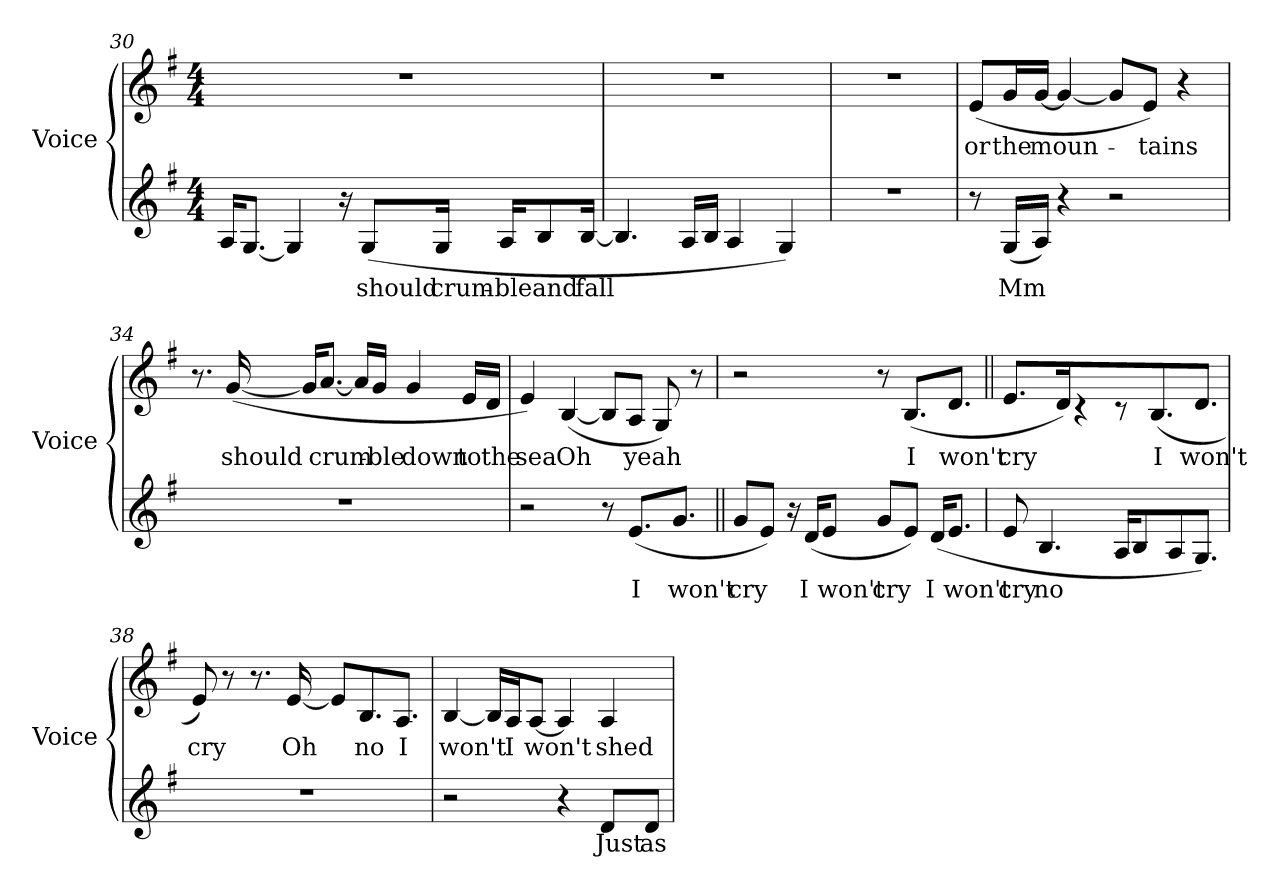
**kern	**text	**kern	**text
*part2	*part2	*part1	*part1
*staff2	*staff2	*staff1	*staff1
*I"Voice	*	*I"Voice	*
*I'Voice	*	*I'Voice	*
*clefG2	*	*clefG2	*
*k[f#]	*	*k[f#]	*
*G:	*	*G:	*
*M4/4	*	*M4/4	*
=30	=30	=30	=30
16Ai/KL	.	1r	.
[8.Gi/J	.	.	.
4Gi/]	.	.	.
16r	.	.	.
!	!LO:LY:b:color=#000000	!	!
(8Gi/L	should	.	.
!	!LO:LY:b:color=#000000	!	!
16Gi/Jk	crum-	.	.
!	!LO:LY:b:color=#000000	!	!
16Ai/KL	-ble	.	.
!	!LO:LY:b:color=#000000	!	!
8Bi/	and	.	.
!	!LO:LY:b:color=#000000	!	!
[16Bi/Jk	fall	.	.
!!LO:LB:g=z
=31	=31	=31	=31
4.Bi/]	.	1r	.
16Ai/LL	.	.	.
16Bi/JJ	.	.	.
4Ai/	.	.	.
4Gi/)	.	.	.
!!LO:LB:g=z
=32	=32	=32	=32
1r	.	1r	.
=33	=33	=33	=33
!	!	!	!LO:LY:b:color=#000000
8r	.	(8ei/L	or
!	!LO:LY:b:color=#000000	!	!
!	!	!	!LO:LY:b:color=#000000
(16Gi/LL	Mm	16gi/L	the
!	!	!	!LO:LY:b:color=#000000
16Ai/JJ)	.	[16gi/JJ	moun-
4r	.	4gi/_	.
2r	.	8gi/L]	.
!	!	!	!LO:LY:b:color=#000000
.	.	8ei/J)	-tains
.	.	4r	.
!!LO:PB:g=z
=34	=34	=34	=34
1r	.	8.r	.
!	!	!	!LO:LY:b:color=#000000
.	.	([16gi/	should
.	.	16gi/KL]	.
!	!	!	!LO:LY:b:color=#000000
.	.	[8.ai/J	crum-
.	.	16ai/LL]	.
!	!	!	!LO:LY:b:color=#000000
.	.	16gi/JJ	-ble
!	!	!	!LO:LY:b:color=#000000
.	.	4gi/	down
!	!	!	!LO:LY:b:color=#000000
.	.	16ei/LL	to
!	!	!	!LO:LY:b:color=#000000
.	.	16di/JJ	the
!!LO:PB:g=z
=35	=35	=35	=35
!	!	!	!LO:LY:b:color=#000000
2r	.	4ei/)	sea
!	!	!	!LO:LY:b:color=#000000
.	.	([4Bi/	Oh
8r	.	8Bi/L]	.
!	!LO:LY:b:color=#000000	!	!
!	!	!	!LO:LY:b:color=#000000
(8.ei/L	I	8Ai/J	yeah
.	.	8Gi/)	.
!	!LO:LY:b:color=#000000	!	!
8.gi/J	won't	.	.
.	.	8r	.
=36||	=36	=36	=36
!	!LO:LY:b:color=#000000	!	!
8gi/L	cry	2r	.
8ei/J)	.	.	.
16r	.	.	.
!	!LO:LY:b:color=#000000	!	!
(16di/KL	I	.	.
!	!LO:LY:b:color=#000000	!	!
8ei/J	won't	.	.
!	!LO:LY:b:color=#000000	!	!
8gi/L	cry	8r	.
!	!	!	!LO:LY:b:color=#000000
8ei/J)	.	(8.Bi/L	I
!	!LO:LY:b:color=#000000	!	!
(16di/KL	I	.	.
!	!LO:LY:b:color=#000000	!	!
!	!	!	!LO:LY:b:color=#000000
8.ei/J	won't	8.di/J	won't
=37	=37||	=37||	=37||
!	!LO:LY:b:color=#000000	!	!
!	!	!	!LO:LY:b:color=#000000
8ei/	cry	8.ei/L	cry
!	!LO:LY:b:color=#000000	!	!
4.Bi/	no	.	.
.	.	16di/Jk)	.
.	.	4r	.
16Ai/KL	.	8r	.
8Bi/	.	.	.
!	!	!	!LO:LY:b:color=#000000
.	.	(8.Bi/	I
8Ai/	.	.	.
!	!	!	!LO:LY:b:color=#000000
8.Gi/J)	.	8.di/J	won't
!!LO:LB:g=z
=38	=38	=38	=38
!	!	!	!LO:LY:b:color=#000000
1r	.	8ei/)	cry
.	.	8r	.
.	.	8.r	.
!	!	!	!LO:LY:b:color=#000000
.	.	[16ei/	Oh
.	.	8ei/L]	.
!	!	!	!LO:LY:b:color=#000000
.	.	8.Bi/	no
!	!	!	!LO:LY:b:color=#000000
.	.	8.Ai/J	I
!!LO:LB:g=z
=39	=39	=39	=39
!	!	!	!LO:LY:b:color=#000000
2r	.	[4Bi/	won't
.	.	16Bi/LL]	.
!	!	!	!LO:LY:b:color=#000000
.	.	16Ai/J	I
!	!	!	!LO:LY:b:color=#000000
.	.	[8Ai/J	won't
4r	.	4Ai/]	.
!	!LO:LY:b:color=#000000	!	!
!	!	!	!LO:LY:b:color=#000000
8di/L	Just	4Ai/	shed
!	!LO:LY:b:color=#000000	!	!
8di/J	as	.	.
=	=	=	=
*-	*-	*-	*-
